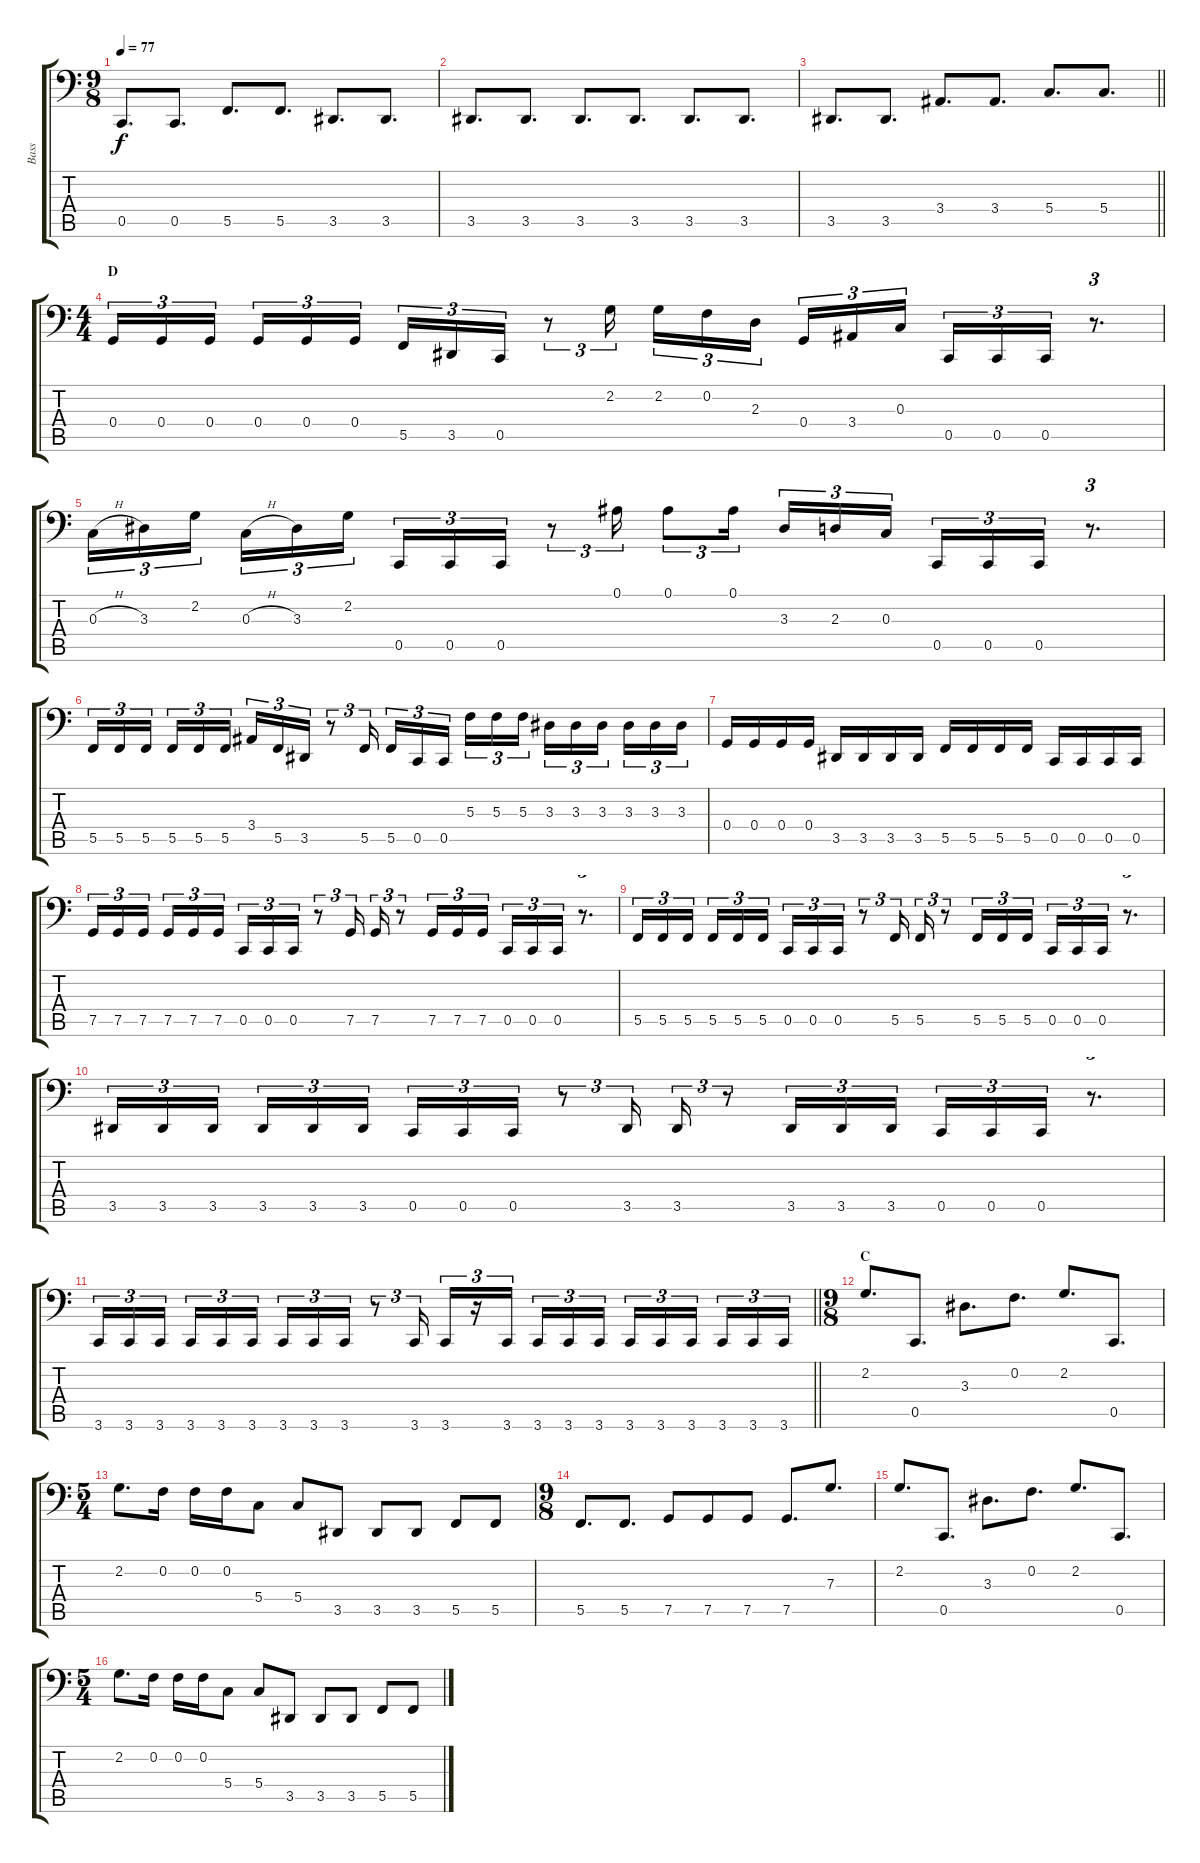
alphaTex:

\track ("Bass" "Bass") {instrument electricbasspick}
\staff {score tabs}
\tuning (Bb2 F2 C2 G1 C1 A0) {hide}
\ts (9 8)
\tempo 77
\clef f4
\ks c
0.5.8{d dy f} 0.5.8{d} 5.5.8{d} 5.5.8{d} 3.5.8{d} 3.5.8{d} |
3.5.8{d} 3.5.8{d} 3.5.8{d} 3.5.8{d} 3.5.8{d} 3.5.8{d} |
\barLineRight lightlight
3.5.8{d} 3.5.8{d} 3.4.8{d} 3.4.8{d} 5.4.8{d} 5.4.8{d} |
\ts (4 4)
\section ("" "D")
0.4.16{tu (3 2) volume 12} 0.4.16{tu (3 2)} 0.4.16{tu (3 2) beam splitsecondary} 0.4.16{tu (3 2)} 0.4.16{tu (3 2)} 0.4.16{tu (3 2)} 5.5.16{tu (3 2)} 3.5.16{tu (3 2)} 0.5.16{tu (3 2)} r.8{tu (3 2)} 2.2.16{tu (3 2)} 2.2.16{tu (3 2)} 0.2.16{tu (3 2)} 2.3.16{tu (3 2) beam splitsecondary} 0.4.16{tu (3 2)} 3.4.16{tu (3 2)} 0.3.16{tu (3 2)} 0.5.16{tu (3 2)} 0.5.16{tu (3 2)} 0.5.16{tu (3 2)} r.8{d tu (3 2)} |
0.3{h}.16{tu (3 2)} 3.3.16{tu (3 2)} 2.2.16{tu (3 2) beam splitsecondary} 0.3{h}.16{tu (3 2)} 3.3.16{tu (3 2)} 2.2.16{tu (3 2)} 0.5.16{tu (3 2)} 0.5.16{tu (3 2)} 0.5.16{tu (3 2)} r.8{tu (3 2)} 0.1.16{tu (3 2)} 0.1.8{tu (3 2)} 0.1.16{tu (3 2) beam splitsecondary} 3.3.16{tu (3 2)} 2.3.16{tu (3 2)} 0.3.16{tu (3 2)} 0.5.16{tu (3 2)} 0.5.16{tu (3 2)} 0.5.16{tu (3 2)} r.8{d tu (3 2)} |
5.5.16{tu (3 2)} 5.5.16{tu (3 2)} 5.5.16{tu (3 2) beam splitsecondary} 5.5.16{tu (3 2)} 5.5.16{tu (3 2)} 5.5.16{tu (3 2)} 3.4.16{tu (3 2)} 5.5.16{tu (3 2)} 3.5.16{tu (3 2)} r.8{tu (3 2)} 5.5.16{tu (3 2)} 5.5.16{tu (3 2)} 0.5.16{tu (3 2)} 0.5.16{tu (3 2) beam splitsecondary} 5.3.16{tu (3 2)} 5.3.16{tu (3 2)} 5.3.16{tu (3 2)} 3.3.16{tu (3 2)} 3.3.16{tu (3 2)} 3.3.16{tu (3 2) beam splitsecondary} 3.3.16{tu (3 2)} 3.3.16{tu (3 2)} 3.3.16{tu (3 2)} |
0.4.16 0.4.16 0.4.16 0.4.16 3.5.16 3.5.16 3.5.16 3.5.16 5.5.16 5.5.16 5.5.16 5.5.16 0.5.16 0.5.16 0.5.16 0.5.16 |
7.5.16{tu (3 2)} 7.5.16{tu (3 2)} 7.5.16{tu (3 2) beam splitsecondary} 7.5.16{tu (3 2)} 7.5.16{tu (3 2)} 7.5.16{tu (3 2)} 0.5.16{tu (3 2)} 0.5.16{tu (3 2)} 0.5.16{tu (3 2)} r.8{tu (3 2)} 7.5.16{tu (3 2)} 7.5.16{tu (3 2)} r.8{tu (3 2)} 7.5.16{tu (3 2)} 7.5.16{tu (3 2)} 7.5.16{tu (3 2)} 0.5.16{tu (3 2)} 0.5.16{tu (3 2)} 0.5.16{tu (3 2)} r.8{d tu (3 2)} |
5.5.16{tu (3 2)} 5.5.16{tu (3 2)} 5.5.16{tu (3 2) beam splitsecondary} 5.5.16{tu (3 2)} 5.5.16{tu (3 2)} 5.5.16{tu (3 2)} 0.5.16{tu (3 2)} 0.5.16{tu (3 2)} 0.5.16{tu (3 2)} r.8{tu (3 2)} 5.5.16{tu (3 2)} 5.5.16{tu (3 2)} r.8{tu (3 2)} 5.5.16{tu (3 2)} 5.5.16{tu (3 2)} 5.5.16{tu (3 2)} 0.5.16{tu (3 2)} 0.5.16{tu (3 2)} 0.5.16{tu (3 2)} r.8{d tu (3 2)} |
3.5.16{tu (3 2)} 3.5.16{tu (3 2)} 3.5.16{tu (3 2) beam splitsecondary} 3.5.16{tu (3 2)} 3.5.16{tu (3 2)} 3.5.16{tu (3 2)} 0.5.16{tu (3 2)} 0.5.16{tu (3 2)} 0.5.16{tu (3 2)} r.8{tu (3 2)} 3.5.16{tu (3 2)} 3.5.16{tu (3 2)} r.8{tu (3 2)} 3.5.16{tu (3 2)} 3.5.16{tu (3 2)} 3.5.16{tu (3 2)} 0.5.16{tu (3 2)} 0.5.16{tu (3 2)} 0.5.16{tu (3 2)} r.8{d tu (3 2)} |
\barLineRight lightlight
3.6.16{tu (3 2)} 3.6.16{tu (3 2)} 3.6.16{tu (3 2) beam splitsecondary} 3.6.16{tu (3 2)} 3.6.16{tu (3 2)} 3.6.16{tu (3 2)} 3.6.16{tu (3 2)} 3.6.16{tu (3 2)} 3.6.16{tu (3 2)} r.8{tu (3 2)} 3.6.16{tu (3 2)} 3.6.16{tu (3 2)} r.16{tu (3 2)} 3.6.16{tu (3 2) beam splitsecondary} 3.6.16{tu (3 2)} 3.6.16{tu (3 2)} 3.6.16{tu (3 2)} 3.6.16{tu (3 2)} 3.6.16{tu (3 2)} 3.6.16{tu (3 2) beam splitsecondary} 3.6.16{tu (3 2)} 3.6.16{tu (3 2)} 3.6.16{tu (3 2)} |
\ts (9 8)
\section ("" "C")
2.2.8{d} 0.5.8{d} 3.3.8{d} 0.2.8{d} 2.2.8{d} 0.5.8{d} |
\ts (5 4)
2.2.8{d} 0.2.16 0.2.16 0.2.16 5.4.8 5.4.8 3.5.8 3.5.8 3.5.8 5.5.8 5.5.8 |
\ts (9 8)
5.5.8{d} 5.5.8{d} 7.5.8 7.5.8 7.5.8 7.5.8{d} 7.3.8{d} |
2.2.8{d} 0.5.8{d} 3.3.8{d} 0.2.8{d} 2.2.8{d} 0.5.8{d} |
\ts (5 4)
2.2.8{d} 0.2.16 0.2.16 0.2.16 5.4.8 5.4.8 3.5.8 3.5.8 3.5.8 5.5.8 5.5.8
